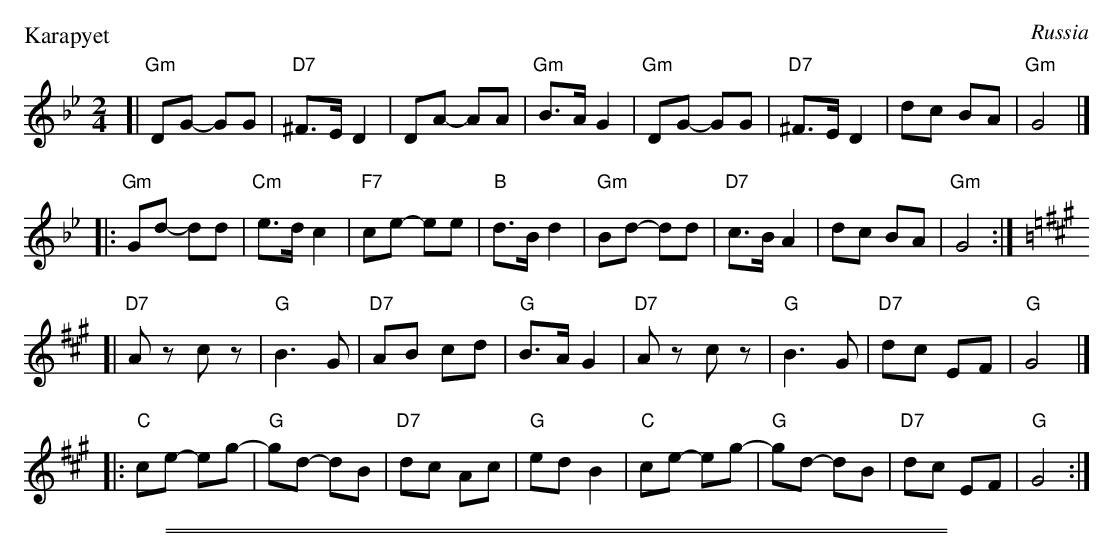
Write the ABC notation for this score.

X:1
P: Karapyet
O: Russia
M: 2/4
L: 1/8
K: Gm
[| "Gm"DG- GG | "D7"^F>E D2 |     DA- AA | "Gm"B>A G2 \
|  "Gm"DG- GG | "D7"^F>E D2 |     dc  BA | "Gm"G4     |]
|: "Gm"Gd- dd | "Cm"e>d  c2 | "F7"ce- ee | "B"d>B  d2 \
| " Gm"Bd- dd | "D7"c>B  A2 |     dc  BA | "Gm"G4    :|[K:A]
[| "D7"Az  cz | "G"B3    G  | "D7"AB  cd | "G"B>A  G2 \
|  "D7"Az  cz | "G"B3    G  | "D7"dc  EF | "G"G4     |]
|: "C"ce- eg- | "G"gd-   dB | "D7"dc  Ac | "G"ed  B2 \
|  "C"ce- eg- | "G"gd-   dB | "D7"dc  EF | "G"G4    :|
